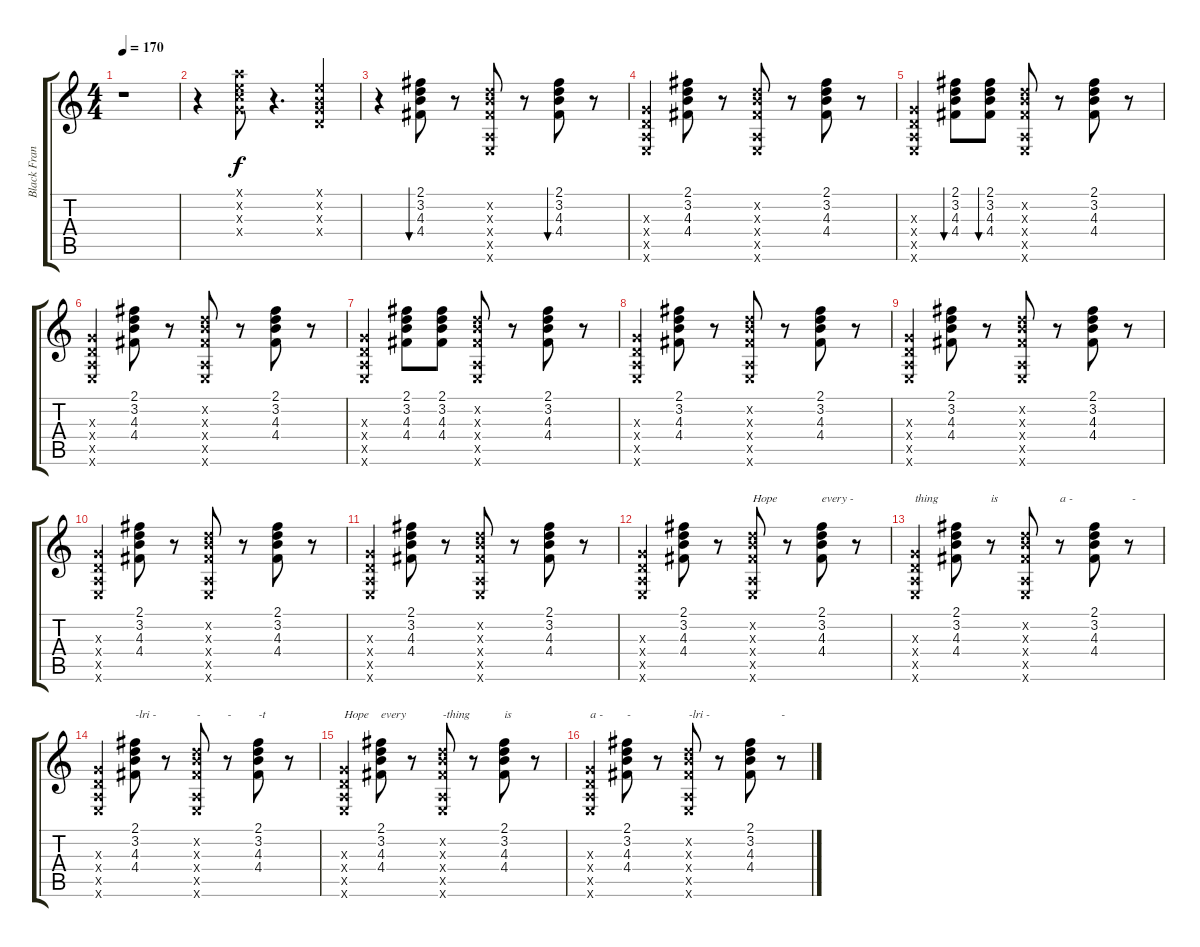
\track ("Black Francis (Rythm Guitar)" "Black Fran") {instrument acousticguitarsteel}
\staff {score tabs}
\tuning (E4 B3 G3 D3 A2 E2) {hide}
\ts (4 4)
\tempo 170
\clef g2
\ks c
r.1{dy f instrument acousticguitarsteel} |
r.4{instrument electricguitarmuted} (5.1{x} 5.2{x} 5.3{x} 5.4{x}).8 r.4{d} (0.1{x} 0.2{x} 0.3{x} 0.4{x}).4 |
r.4 (2.1 3.2 4.3 4.4).8{bu 60} r.8 (3.2{x} 4.3{x} 4.4{x} 0.5{x} 0.6{x}).8 r.8 (2.1 3.2 4.3 4.4).8{bu 60} r.8 |
(0.3{x} 0.4{x} 0.5{x} 0.6{x}).4 (2.1 3.2 4.3 4.4).8 r.8 (3.2{x} 4.3{x} 4.4{x} 0.5{x} 0.6{x}).8 r.8 (2.1 3.2 4.3 4.4).8 r.8 |
(0.3{x} 0.4{x} 0.5{x} 0.6{x}).4 (2.1 3.2 4.3 4.4).8{bu 60} (2.1 3.2 4.3 4.4).8{bu 60} (3.2{x} 4.3{x} 4.4{x} 0.5{x} 0.6{x}).8 r.8 (2.1 3.2 4.3 4.4).8 r.8 |
(0.3{x} 0.4{x} 0.5{x} 0.6{x}).4 (2.1 3.2 4.3 4.4).8 r.8 (3.2{x} 4.3{x} 4.4{x} 0.5{x} 0.6{x}).8 r.8 (2.1 3.2 4.3 4.4).8 r.8 |
(0.3{x} 0.4{x} 0.5{x} 0.6{x}).4 (2.1 3.2 4.3 4.4).8 (2.1 3.2 4.3 4.4).8 (3.2{x} 4.3{x} 4.4{x} 0.5{x} 0.6{x}).8 r.8 (2.1 3.2 4.3 4.4).8 r.8 |
(0.3{x} 0.4{x} 0.5{x} 0.6{x}).4 (2.1 3.2 4.3 4.4).8 r.8 (3.2{x} 4.3{x} 4.4{x} 0.5{x} 0.6{x}).8 r.8 (2.1 3.2 4.3 4.4).8 r.8 |
(0.3{x} 0.4{x} 0.5{x} 0.6{x}).4 (2.1 3.2 4.3 4.4).8 r.8 (3.2{x} 4.3{x} 4.4{x} 0.5{x} 0.6{x}).8 r.8 (2.1 3.2 4.3 4.4).8 r.8 |
(0.3{x} 0.4{x} 0.5{x} 0.6{x}).4 (2.1 3.2 4.3 4.4).8 r.8 (3.2{x} 4.3{x} 4.4{x} 0.5{x} 0.6{x}).8 r.8 (2.1 3.2 4.3 4.4).8 r.8 |
(0.3{x} 0.4{x} 0.5{x} 0.6{x}).4 (2.1 3.2 4.3 4.4).8 r.8 (3.2{x} 4.3{x} 4.4{x} 0.5{x} 0.6{x}).8 r.8 (2.1 3.2 4.3 4.4).8 r.8 |
(0.3{x} 0.4{x} 0.5{x} 0.6{x}).4 (2.1 3.2 4.3 4.4).8 r.8 (3.2{x} 4.3{x} 4.4{x} 0.5{x} 0.6{x}).8{txt "Hope"} r.8 (2.1 3.2 4.3 4.4).8{txt "every - "} r.8 |
(0.3{x} 0.4{x} 0.5{x} 0.6{x}).4{txt "thing"} (2.1 3.2 4.3 4.4).8 r.8{txt "is"} (3.2{x} 4.3{x} 4.4{x} 0.5{x} 0.6{x}).8 r.8{txt "a - "} (2.1 3.2 4.3 4.4).8 r.8{txt " -"} |
(0.3{x} 0.4{x} 0.5{x} 0.6{x}).4 (2.1 3.2 4.3 4.4).8{txt "-lri - "} r.8 (3.2{x} 4.3{x} 4.4{x} 0.5{x} 0.6{x}).8{txt "-"} r.8{txt "-"} (2.1 3.2 4.3 4.4).8{txt "-t"} r.8 |
(0.3{x} 0.4{x} 0.5{x} 0.6{x}).4{txt "Hope"} (2.1 3.2 4.3 4.4).8{txt "every"} r.8 (3.2{x} 4.3{x} 4.4{x} 0.5{x} 0.6{x}).8{txt "-thing"} r.8 (2.1 3.2 4.3 4.4).8{txt "is"} r.8 |
(0.3{x} 0.4{x} 0.5{x} 0.6{x}).4{txt "a - "} (2.1 3.2 4.3 4.4).8{txt "-"} r.8 (3.2{x} 4.3{x} 4.4{x} 0.5{x} 0.6{x}).8{txt "-lri - "} r.8 (2.1 3.2 4.3 4.4).8 r.8{txt "-"}
